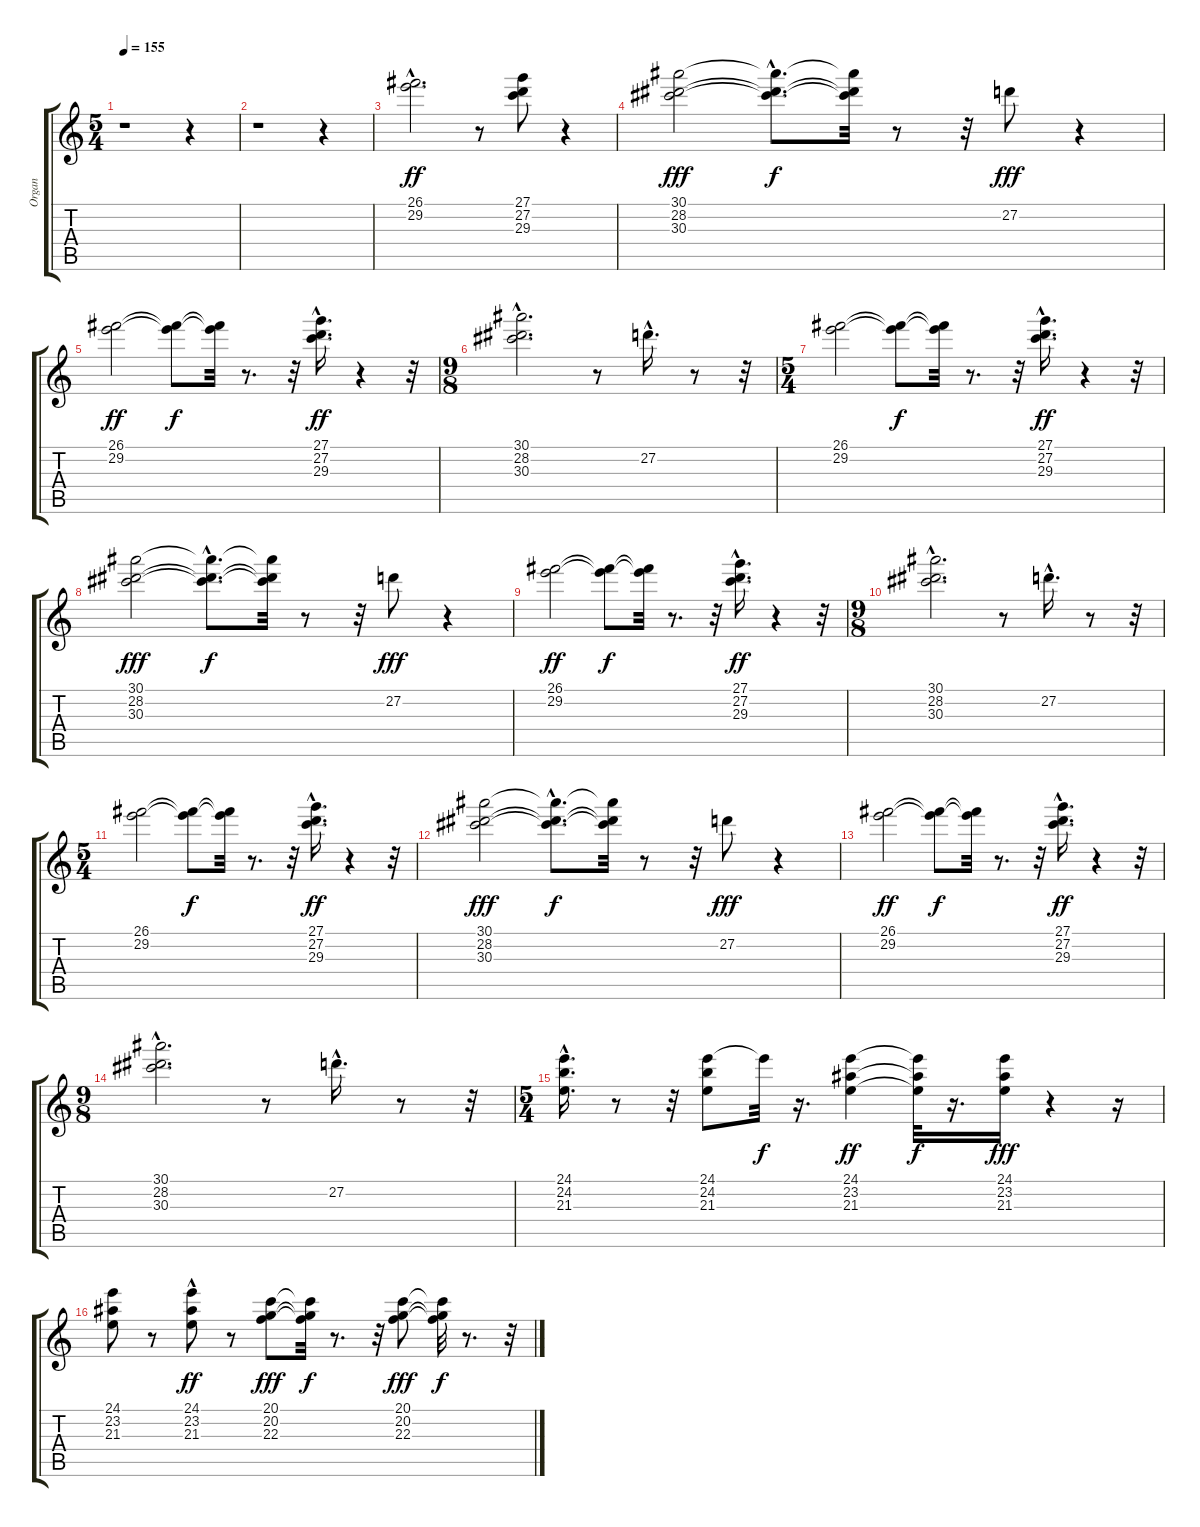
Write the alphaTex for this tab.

\track ("Organ               " "Organ     ") {instrument rockorgan}
\staff {score tabs}
\tuning (E4 B3 G3 D3 A2 E2) {hide}
\ts (5 4)
\tempo 155
\clef g2
\ks c
r.1{dy ff instrument rockorgan} r.4 |
r.1 r.4 |
(26.1{hac} 29.2{hac}).2{d volume 7} r.8 (27.1 27.2 29.3).8 r.4 |
(30.1 28.2 30.3).2{dy fff} (30.1{hac t} 28.2{hac t} 30.3{hac t}).8{d dy f} (30.1{t} 28.2{t} 30.3{t}).32 r.8 r.32 27.2.8{dy fff} r.4 |
(26.1 29.2).2{dy ff} (26.1{t} 29.2{t}).8{dy f} (26.1{t} 29.2{t}).32 r.8{d} r.32 (27.1{hac} 27.2{hac} 29.3{hac}).16{d dy ff} r.4 r.32 |
\ts (9 8)
(30.1{hac} 28.2{hac} 30.3{hac}).2{d} r.8 27.2{hac}.16{d} r.8 r.32 |
\ts (5 4)
(26.1 29.2).2 (26.1{t} 29.2{t}).8{dy f} (26.1{t} 29.2{t}).32 r.8{d} r.32 (27.1{hac} 27.2{hac} 29.3{hac}).16{d dy ff} r.4 r.32 |
(30.1 28.2 30.3).2{dy fff} (30.1{hac t} 28.2{hac t} 30.3{hac t}).8{d dy f} (30.1{t} 28.2{t} 30.3{t}).32 r.8 r.32 27.2.8{dy fff} r.4 |
(26.1 29.2).2{dy ff} (26.1{t} 29.2{t}).8{dy f} (26.1{t} 29.2{t}).32 r.8{d} r.32 (27.1{hac} 27.2{hac} 29.3{hac}).16{d dy ff} r.4 r.32 |
\ts (9 8)
(30.1{hac} 28.2{hac} 30.3{hac}).2{d} r.8 27.2{hac}.16{d} r.8 r.32 |
\ts (5 4)
(26.1 29.2).2 (26.1{t} 29.2{t}).8{dy f} (26.1{t} 29.2{t}).32 r.8{d} r.32 (27.1{hac} 27.2{hac} 29.3{hac}).16{d dy ff} r.4 r.32 |
(30.1 28.2 30.3).2{dy fff} (30.1{hac t} 28.2{hac t} 30.3{hac t}).8{d dy f} (30.1{t} 28.2{t} 30.3{t}).32 r.8 r.32 27.2.8{dy fff} r.4 |
(26.1 29.2).2{dy ff} (26.1{t} 29.2{t}).8{dy f} (26.1{t} 29.2{t}).32 r.8{d} r.32 (27.1{hac} 27.2{hac} 29.3{hac}).16{d dy ff} r.4 r.32 |
\ts (9 8)
(30.1{hac} 28.2{hac} 30.3{hac}).2{d} r.8 27.2{hac}.16{d} r.8 r.32 |
\ts (5 4)
(24.1{hac} 24.2{hac} 21.3{hac}).16{d volume 8} r.8 r.32 (24.1 24.2 21.3).8 24.1{t}.32{dy f} r.16{d} (24.1 23.2 21.3).4{dy ff} (24.1{t} 23.2{t} 21.3{t}).32{dy f} r.16{d} (24.1 23.2 21.3).16{dy fff} r.4 r.16 |
(24.1 23.2 21.3).8 r.8 (24.1{hac} 23.2{hac} 21.3).8{dy ff} r.8 (20.1 20.2 22.3).8{dy fff} (20.1{t} 20.2{t} 22.3{t}).32{dy f} r.8{d} r.32 (20.1 20.2 22.3).8{dy fff} (20.1{t} 20.2{t} 22.3{t}).32{dy f} r.8{d} r.32
